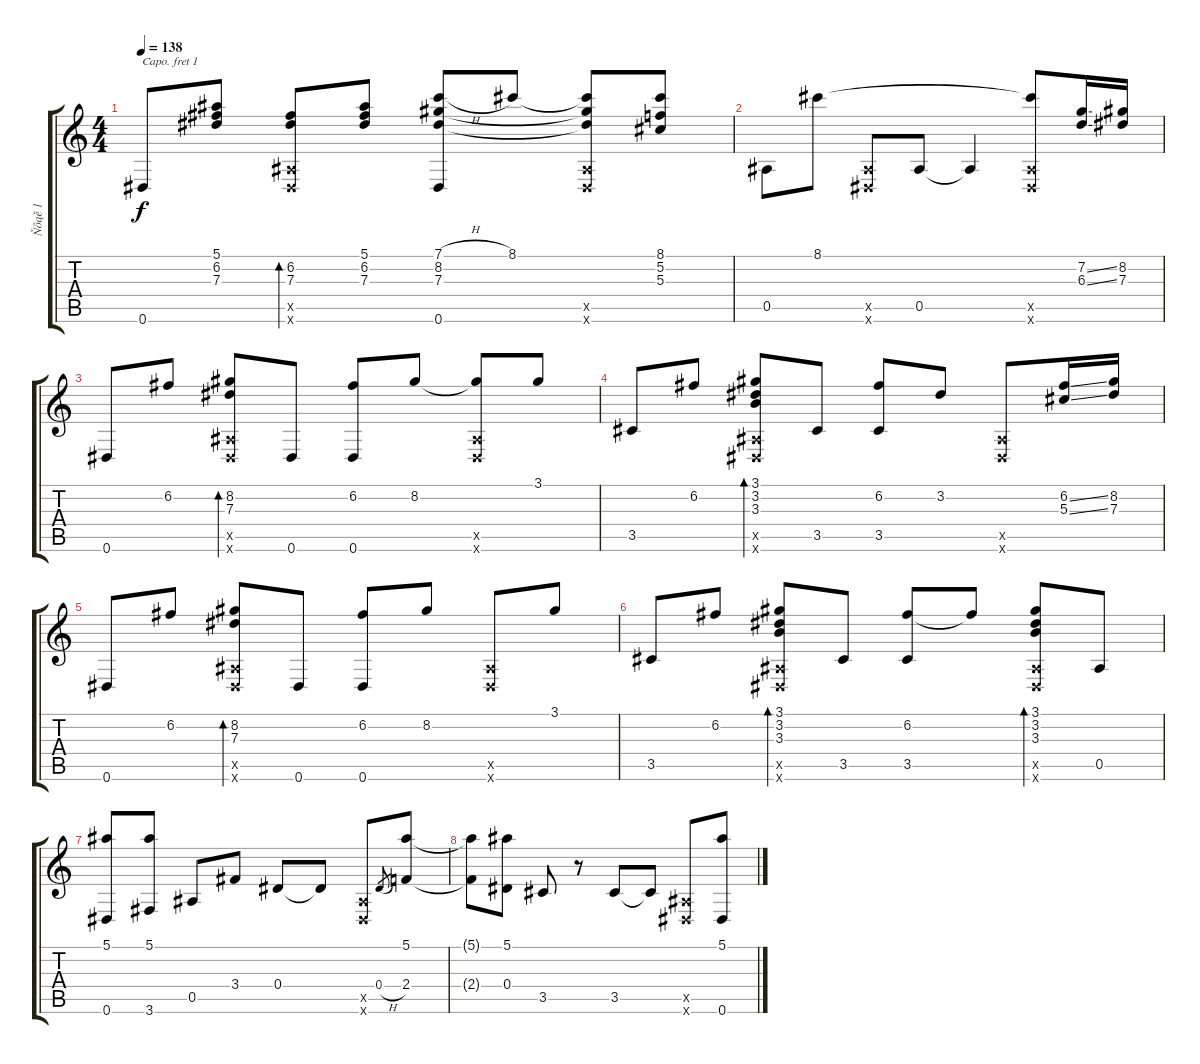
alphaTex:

\track ("Ňôąě 1" "Ňôąě 1") {instrument acousticguitarsteel}
\staff {score tabs}
\capo 1
\tuning (E4 B3 G3 D3 A2 D2) {hide}
\ts (4 4)
\tempo 138
\clef g2
\ks c
0.6.8{dy f} (5.1 6.2 7.3).8 (6.2 7.3 0.5{x} 0.6{x}).8{bd 240} (5.1 6.2 7.3).8 (7.1{h} 8.2 7.3 0.6).8 8.1.8 (8.1{t} 8.2{t} 7.3{t} 0.5{x} 0.6{x}).8 (8.1 5.2 5.3).8 |
0.5.8 8.1.8 (0.5{x} 0.6{x}).8 0.5.8 0.5{t}.4 (8.1{t} 0.5{x} 0.6{x}).8 (7.2{ss} 6.3{ss}).16 (8.2 7.3).16 |
0.6.8 6.2.8 (8.2 7.3 0.5{x} 0.6{x}).8{bd 240} 0.6.8 (6.2 0.6).8 8.2.8 (8.2{t} 0.5{x} 0.6{x}).8 3.1.8 |
3.5.8 6.2.8 (3.1 3.2 3.3 0.5{x} 0.6{x}).8{bd 240} 3.5.8 (6.2 3.5).8 3.2.8 (0.5{x} 0.6{x}).8 (6.2{ss} 5.3{ss}).16 (8.2 7.3).16 |
0.6.8 6.2.8 (8.2 7.3 0.5{x} 0.6{x}).8{bd 240} 0.6.8 (6.2 0.6).8 8.2.8 (0.5{x} 0.6{x}).8 3.1.8 |
3.5.8 6.2.8 (3.1 3.2 3.3 0.5{x} 0.6{x}).8{bd 240} 3.5.8 (6.2 3.5).8 6.2{t}.8 (3.1 3.2 3.3 0.5{x} 0.6{x}).8{bd 240} 0.5.8 |
(5.1 0.6).8 (5.1 3.6).8 0.5.8 3.4.8 0.4.8 0.4{t}.8 (0.5{x} 0.6{x}).8 0.4{h}.8{gr} (5.1 2.4).8 |
(5.1{t} 2.4{t}).8 (5.1 0.4).8 3.5.8 r.8 3.5.8 3.5{t}.8 (0.5{x} 0.6{x}).8 (5.1 0.6).8
